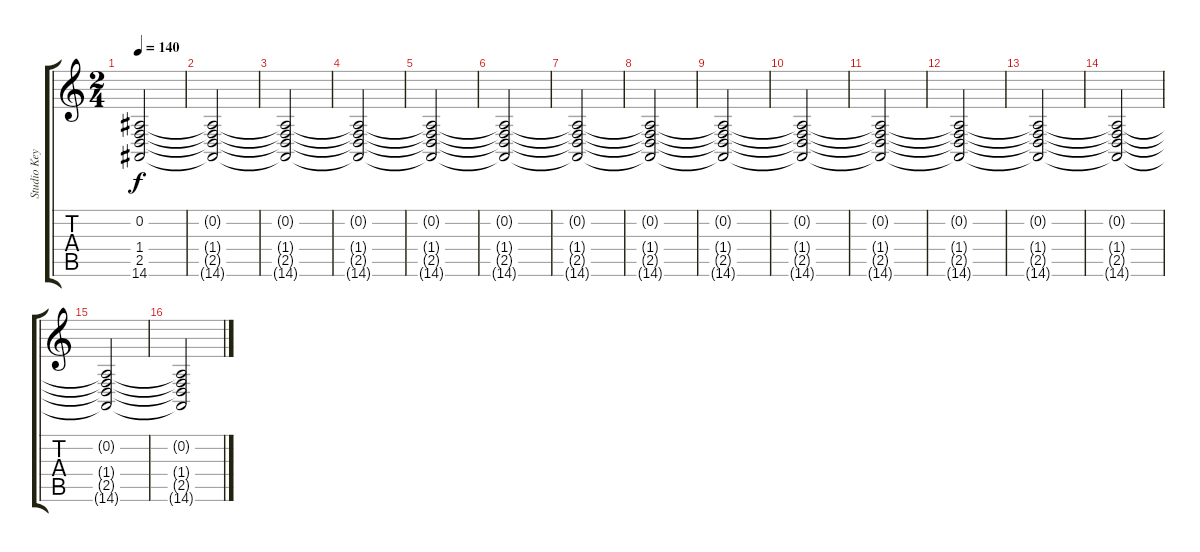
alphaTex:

\track ("Studio Keyboard" "Studio Key") {instrument stringensemble1}
\staff {score tabs}
\tuning (Eb4 Bb3 Gb3 Db3 Ab2 Eb2) {hide}
\ts (2 4)
\tempo 140
\clef g2
\ks c
(0.2{t} 1.4{t} 2.5{t} 14.6{t}).2{dy f} |
(0.2{t} 1.4{t} 2.5{t} 14.6{t}).2 |
(0.2{t} 1.4{t} 2.5{t} 14.6{t}).2 |
(0.2{t} 1.4{t} 2.5{t} 14.6{t}).2 |
(0.2{t} 1.4{t} 2.5{t} 14.6{t}).2 |
(0.2{t} 1.4{t} 2.5{t} 14.6{t}).2 |
(0.2{t} 1.4{t} 2.5{t} 14.6{t}).2 |
(0.2{t} 1.4{t} 2.5{t} 14.6{t}).2 |
(0.2{t} 1.4{t} 2.5{t} 14.6{t}).2 |
(0.2{t} 1.4{t} 2.5{t} 14.6{t}).2 |
(0.2{t} 1.4{t} 2.5{t} 14.6{t}).2 |
(0.2{t} 1.4{t} 2.5{t} 14.6{t}).2 |
(0.2{t} 1.4{t} 2.5{t} 14.6{t}).2 |
(0.2{t} 1.4{t} 2.5{t} 14.6{t}).2 |
(0.2{t} 1.4{t} 2.5{t} 14.6{t}).2 |
(0.2{t} 1.4{t} 2.5{t} 14.6{t}).2
